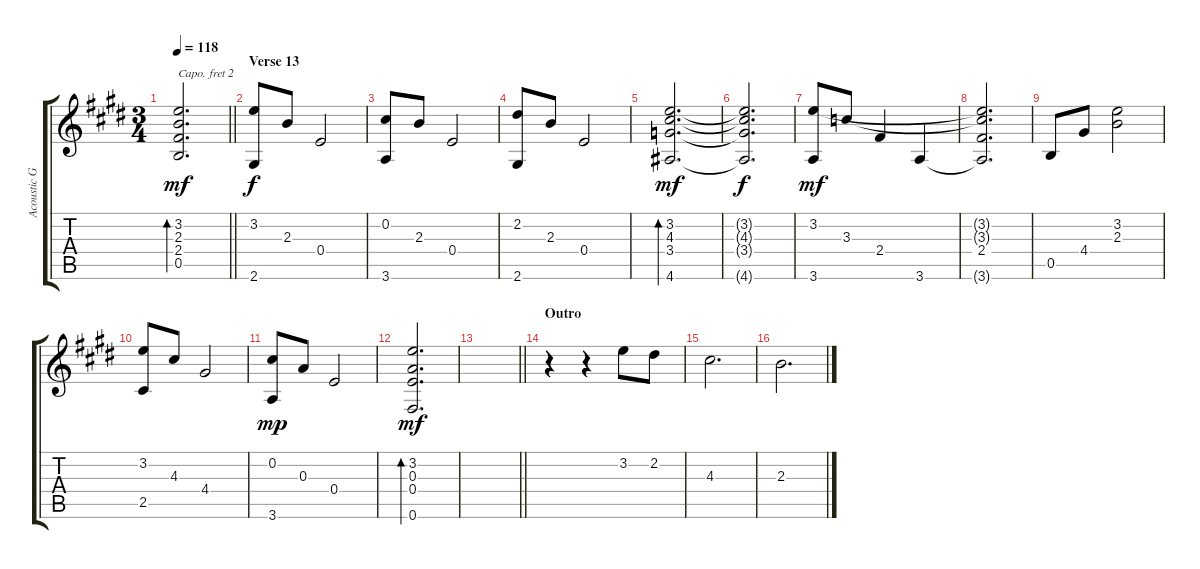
\track ("Acoustic Guitar" "Acoustic G") {instrument acousticguitarsteel}
\staff {score tabs}
\capo 2
\tuning (E4 B3 G3 D3 A2 E2) {hide}
\ts (3 4)
\tempo 118
\clef g2
\barLineRight lightlight
\ks e
(3.2 2.3 2.4 0.5).2{d bd 240 dy mf} |
\section ("" "Verse 13")
(3.2 2.6).8{dy f} 2.3.8 0.4.2 |
(0.2 3.6).8 2.3.8 0.4.2 |
(2.2 2.6).8 2.3.8 0.4.2 |
(3.2 4.3 3.4 4.6).2{d bd 240 dy mf} |
(3.2{t} 4.3{t} 3.4{t} 4.6{t}).2{d dy f} |
(3.2 3.6).8{dy mf} 3.3.8 2.4.4 3.6.4 |
(3.2{t} 3.3{t} 2.4 3.6{t}).2{d} |
0.5.8 4.4.8 (3.2 2.3).2 |
(3.2 2.5).8 4.3.8 4.4.2 |
(0.2 3.6).8{dy mp} 0.3.8 0.4.2 |
(3.2 0.3 0.4 0.6).2{d bd 240 dy mf} |
\barLineRight lightlight
|
\section ("" "Outro")
r.4 r.4 3.2.8 2.2.8 |
4.3.2{d} |
2.3.2{d}
